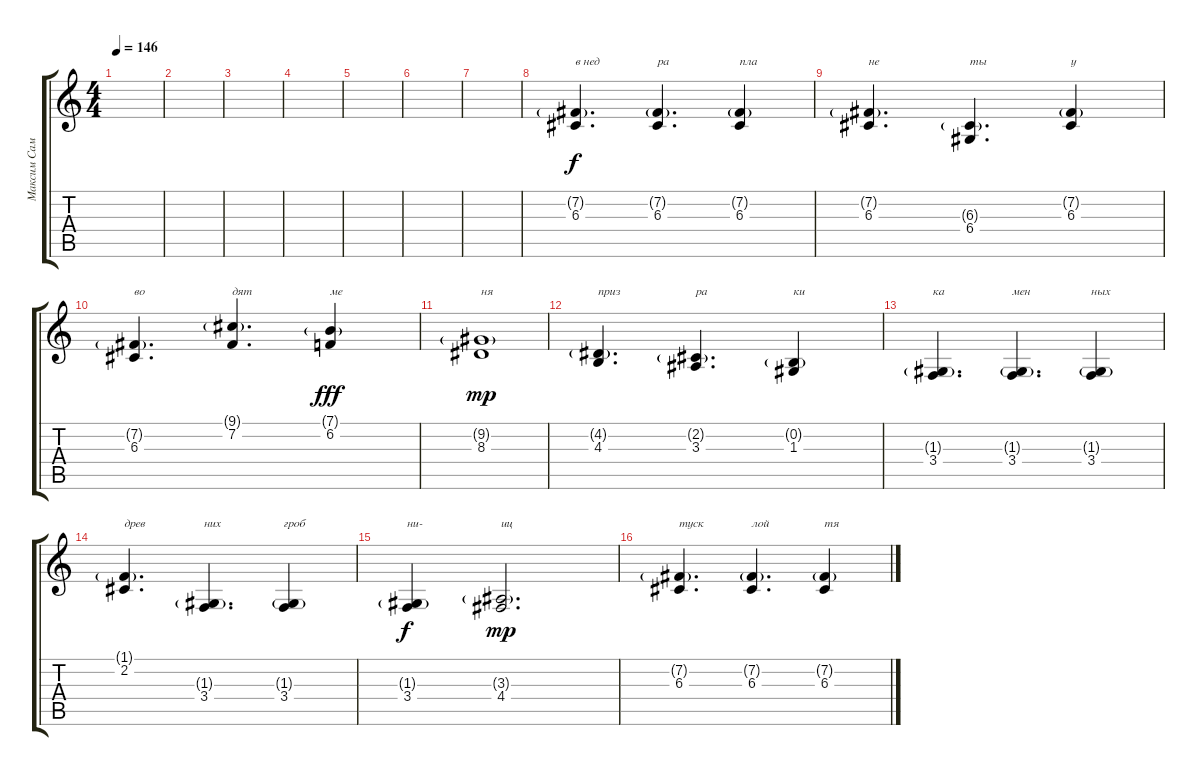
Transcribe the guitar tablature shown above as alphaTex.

\track ("Максим Самосват" "Максим Сам") {instrument bassoon}
\staff {score tabs}
\tuning (E4 B3 G3 D3 A2 E2) {hide}
\ts (4 4)
\tempo 146
\clef g2
\ks c
|
|
|
|
|
|
|
(7.2{g} 6.3).4{d txt "в нед"} (7.2{g} 6.3).4{d txt "ра"} (7.2{g} 6.3).4{txt "пла"} |
(7.2{g} 6.3).4{d txt "не"} (6.3{g} 6.4).4{d txt "ты"} (7.2{g} 6.3).4{txt "у"} |
(7.2{g} 6.3).4{d txt "во"} (9.1{g} 7.2).4{d txt "дят"} (7.1{g} 6.2).4{txt "ме" dy fff} |
(9.2{g} 8.3).1{txt "ня" dy mp} |
(4.2{g} 4.3).4{d txt "приз"} (2.2{g} 3.3).4{d txt "ра"} (0.2{g} 1.3).4{txt "ки"} |
(1.3{g} 3.4).4{d txt "ка"} (1.3{g} 3.4).4{d txt "мен"} (1.3{g} 3.4).4{txt "ных"} |
(1.1{g} 2.2).4{d txt "древ"} (1.3{g} 3.4).4{d txt "них"} (1.3{g} 3.4).4{txt "гроб"} |
(1.3{g} 3.4).4{txt "ни-" dy f} (3.3{g} 4.4).2{d txt "иц" dy mp} |
(7.2{g} 6.3).4{d txt "туск"} (7.2{g} 6.3).4{d txt "лой"} (7.2{g} 6.3).4{txt "тя"}
